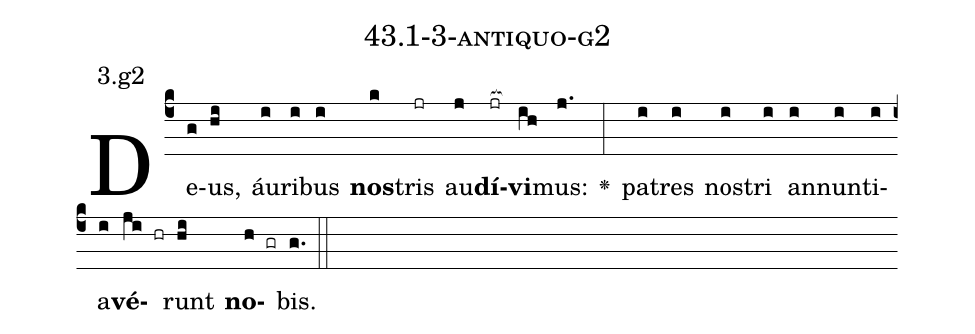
name: 43.1-3-antiquo-g2;
annotation: 3.g2;
%%
(c4)De(g)us,(hi) áu(i)ri(i)bus(i) <b>nos</b>(k)tris(jr) au(j)<b>dí</b>(jr[ocb:1{])<b>vi</b>(ih[ocb:0}])mus:(j.) <v>\greheightstar</v>(:) pa(i)tres(i) nos(i)tri(i) an(i)nun(i)ti(i)a(i)<b>vé</b>(ji hr)runt(hi) <b>no</b>(h gr)bis.(g.) (::)


%E(i) u(i) o(ji) u(hi) a(h) e.(g.) (::)
